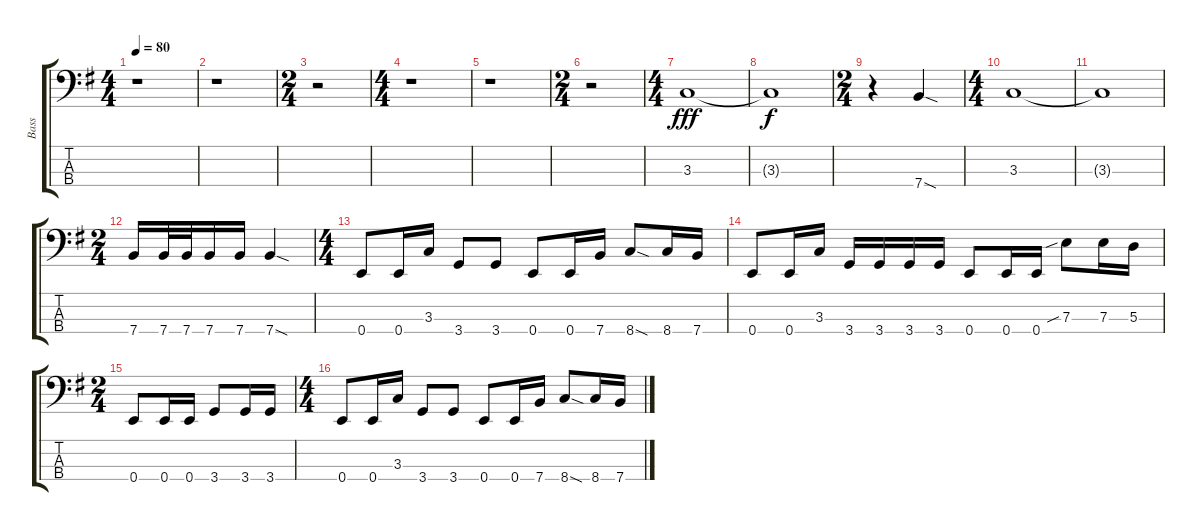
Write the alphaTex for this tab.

\track ("Bass" "Bass") {instrument electricbassfinger}
\staff {score tabs}
\tuning (G2 D2 A1 E1) {hide}
\ts (4 4)
\tempo 80
\clef f4
\ks eminor
r.1{dy fff instrument electricbassfinger} |
r.1 |
\ts (2 4)
r.2 |
\ts (4 4)
r.1 |
r.1 |
\ts (2 4)
r.2 |
\ts (4 4)
3.3.1 |
3.3{t}.1{dy f} |
\ts (2 4)
r.4 7.4{sod}.4 |
\ts (4 4)
3.3.1 |
3.3{t}.1 |
\ts (2 4)
7.4.16 7.4.32 7.4.32 7.4.16 7.4.16 7.4{sod}.4 |
\ts (4 4)
0.4.8 0.4.16 3.3.16 3.4.8 3.4.8 0.4.8 0.4.16 7.4.16 8.4{sod}.8 8.4.16 7.4.16 |
0.4.8 0.4.16 3.3.16 3.4.16 3.4.16 3.4.16 3.4.16 0.4.8 0.4.16 0.4.16 7.3{sib}.8 7.3.16 5.3.16 |
\ts (2 4)
0.4.8 0.4.16 0.4.16 3.4.8 3.4.16 3.4.16 |
\ts (4 4)
0.4.8 0.4.16 3.3.16 3.4.8 3.4.8 0.4.8 0.4.16 7.4.16 8.4{sod}.8 8.4.16 7.4.16
